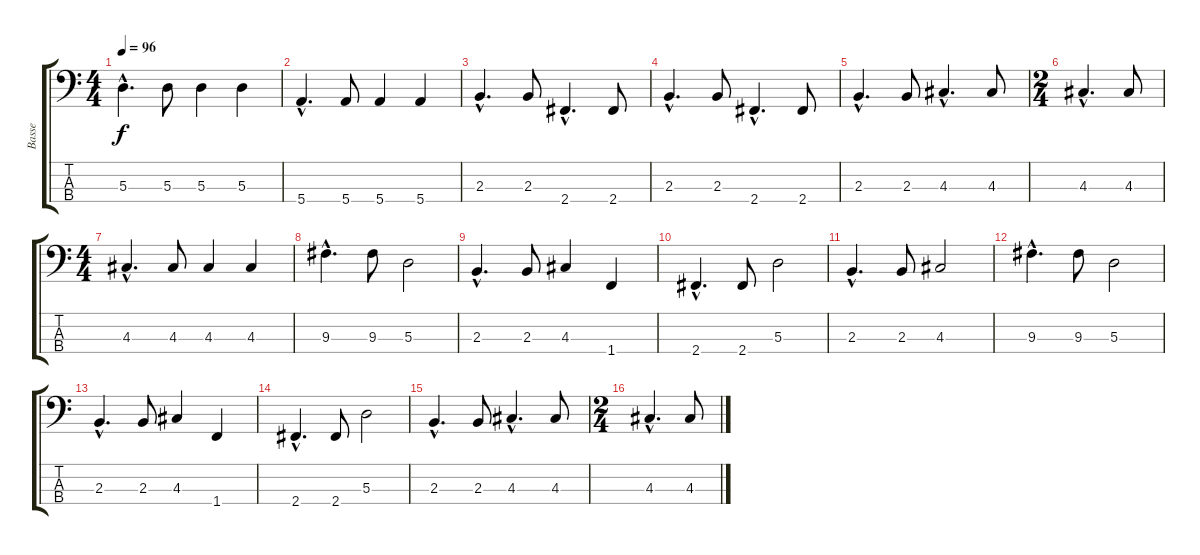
\track ("Basse" "Basse") {instrument electricbasspick}
\staff {score tabs}
\tuning (G2 D2 A1 E1) {hide}
\ts (4 4)
\tempo 96
\clef f4
\ks c
5.3{hac}.4{d dy f} 5.3.8 5.3.4 5.3.4 |
5.4{hac}.4{d} 5.4.8 5.4.4 5.4.4 |
2.3{hac}.4{d} 2.3.8 2.4{hac}.4{d} 2.4.8 |
2.3{hac}.4{d} 2.3.8 2.4{hac}.4{d} 2.4.8 |
2.3{hac}.4{d} 2.3.8 4.3{hac}.4{d} 4.3.8 |
\ts (2 4)
4.3{hac}.4{d} 4.3.8 |
\ts (4 4)
4.3{hac}.4{d} 4.3.8 4.3.4 4.3.4 |
9.3{hac}.4{d} 9.3.8 5.3.2 |
2.3{hac}.4{d} 2.3.8 4.3.4 1.4.4 |
2.4{hac}.4{d} 2.4.8 5.3.2 |
2.3{hac}.4{d} 2.3.8 4.3.2 |
9.3{hac}.4{d} 9.3.8 5.3.2 |
2.3{hac}.4{d} 2.3.8 4.3.4 1.4.4 |
2.4{hac}.4{d} 2.4.8 5.3.2 |
2.3{hac}.4{d} 2.3.8 4.3{hac}.4{d} 4.3.8 |
\ts (2 4)
4.3{hac}.4{d} 4.3.8
